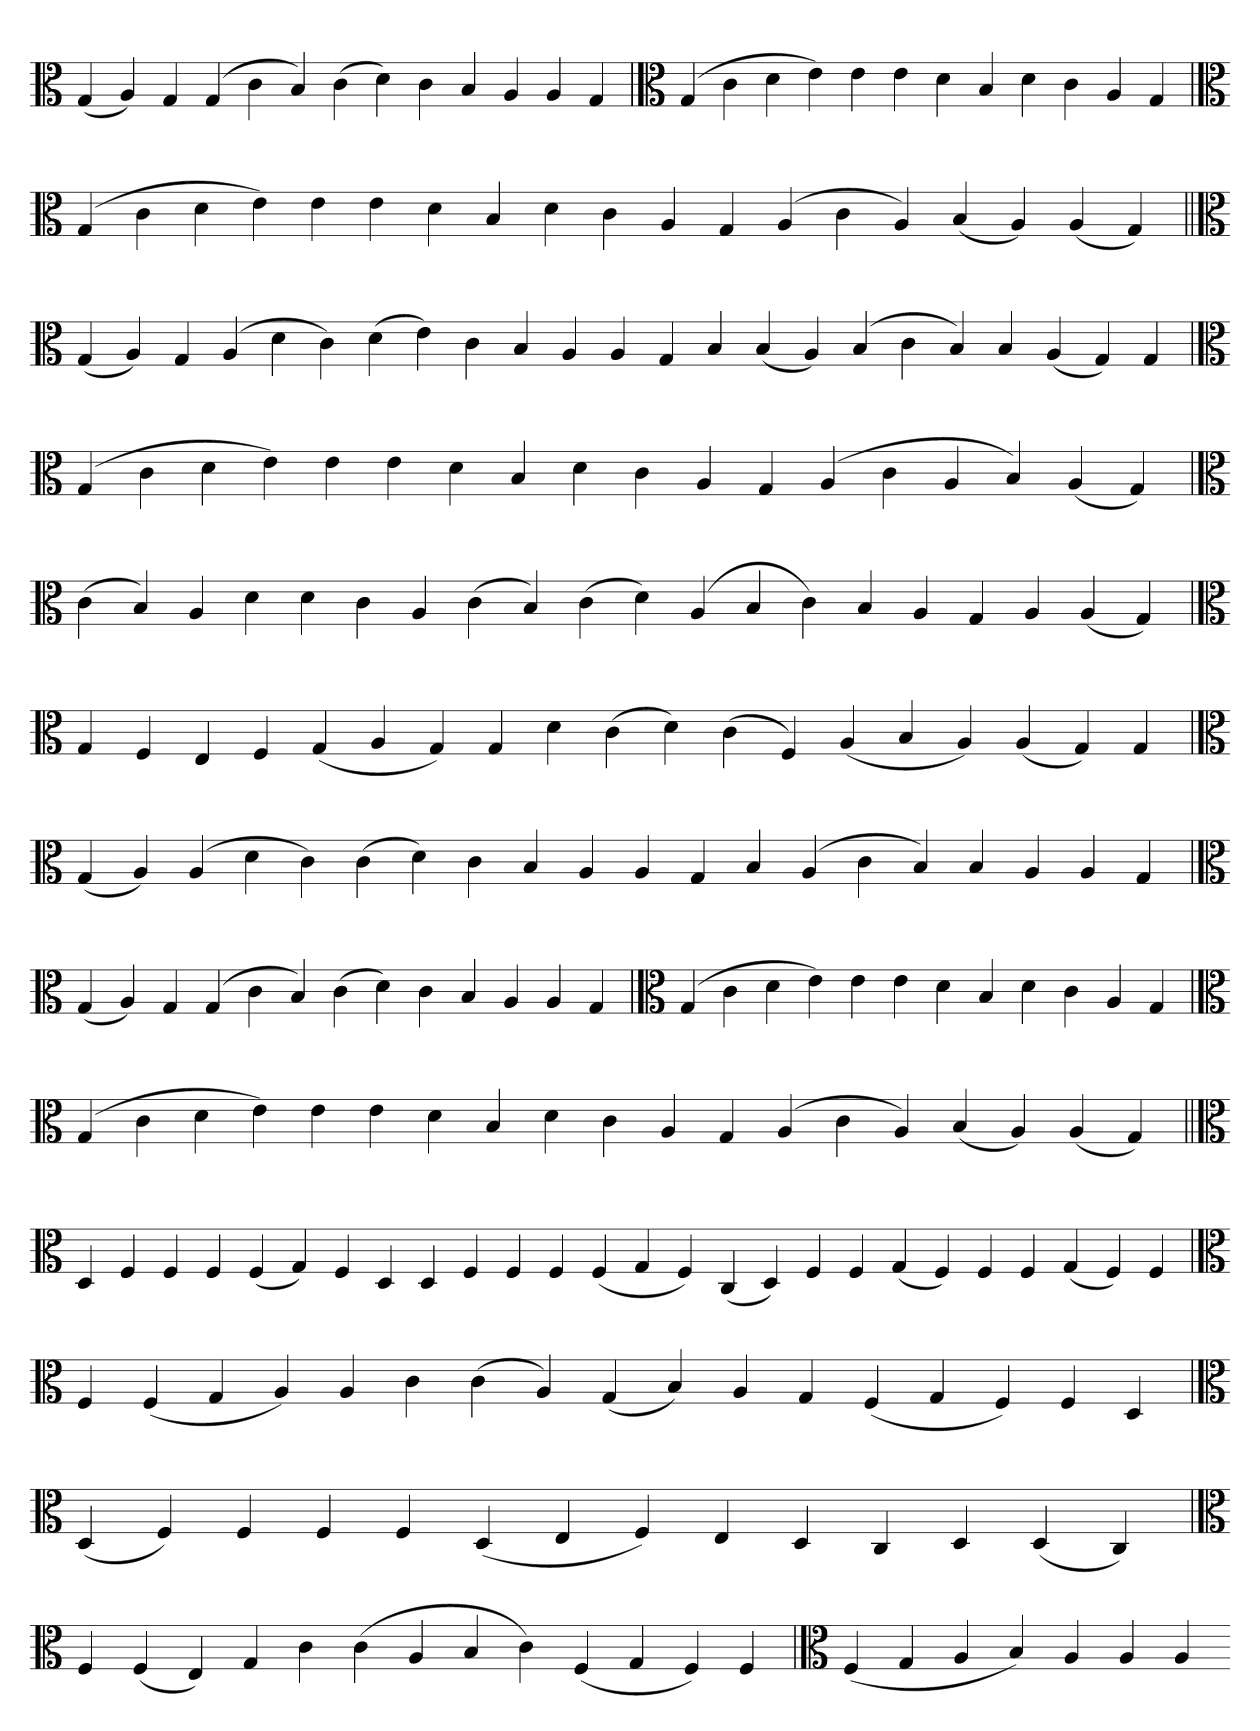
**kern
*part1
*staff1
*clefC3
=
(4G
4A)
4G
(4G
4c
4B)
(4c
4d)
4c
4B
4A
4A
4G
='
*clefC3
(4G
4c
4d
4e)
4e
4e
4d
4B
4d
4c
4A
4G
=`
*clefC3
(4G
4c
4d
4e)
4e
4e
4d
4B
4d
4c
4A
4G
(4A
4c
4A)
(4B
4A)
(4A
4G)
=||
*clefC3
(4G
4A)
4G
(4A
4d
4c)
(4d
4e)
4c
4B
4A
4A
4G
4B
(4B
4A)
(4B
4c
4B)
4B
(4A
4G)
4G
='
*clefC3
(4G
4c
4d
4e)
4e
4e
4d
4B
4d
4c
4A
4G
(4A
4c
4A
4B)
(4A
4G)
=`
*clefC3
(4c
4B)
4A
4d
4d
4c
4A
(4c
4B)
(4c
4d)
(4A
4B
4c)
4B
4A
4G
4A
(4A
4G)
=
*clefC3
4G
4F
4E
4F
(4G
4A
4G)
4G
4d
(4c
4d)
(4c
4F)
(4A
4B
4A)
(4A
4G)
4G
='
*clefC3
(4G
4A)
(4A
4d
4c)
(4c
4d)
4c
4B
4A
4A
4G
4B
(4A
4c
4B)
4B
4A
4A
4G
=`
*clefC3
(4G
4A)
4G
(4G
4c
4B)
(4c
4d)
4c
4B
4A
4A
4G
='
*clefC3
(4G
4c
4d
4e)
4e
4e
4d
4B
4d
4c
4A
4G
=`
*clefC3
(4G
4c
4d
4e)
4e
4e
4d
4B
4d
4c
4A
4G
(4A
4c
4A)
(4B
4A)
(4A
4G)
=||
*clefC3
4D
4F
4F
4F
(4F
4G)
4F
4D
4D
4F
4F
4F
(4F
4G
4F)
(4C
4D)
4F
4F
(4G
4F)
4F
4F
(4G
4F)
4F
=`
*clefC3
4F
(4F
4G
4A)
4A
4c
(4c
4A)
(4G
4B)
4A
4G
(4F
4G
4F)
4F
4D
='
*clefC3
(4D
4F)
4F
4F
4F
(4D
4E
4F)
4E
4D
4C
4D
(4D
4C)
=`
*clefC3
4F
(4F
4E)
4G
4c
(4c
4A
4B
4c)
(4F
4G
4F)
4F
=
*clefC3
(4F
4G
4A
4B)
4A
4A
4A
=-
*-
